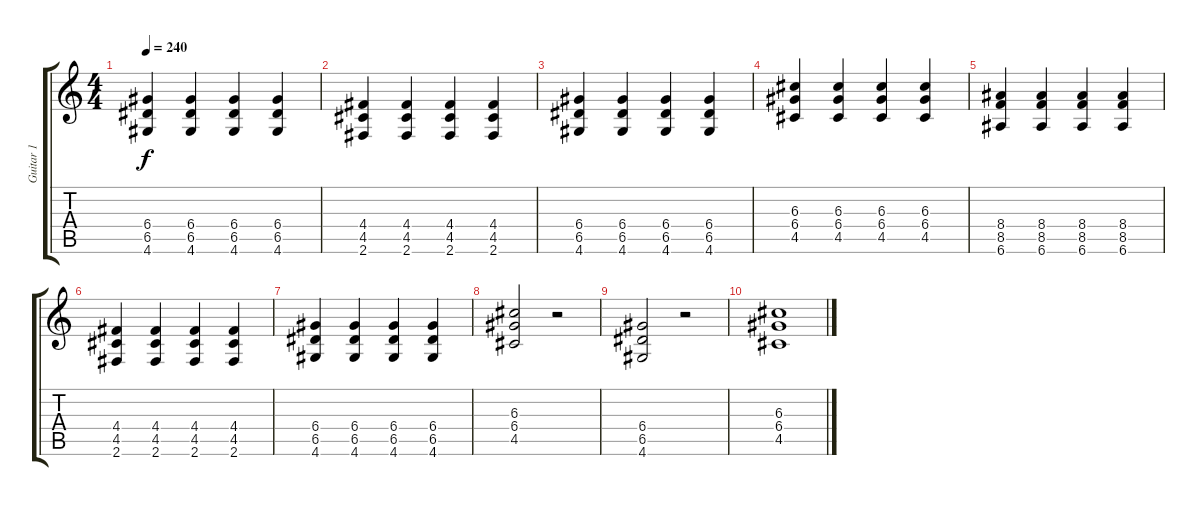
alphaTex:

\track ("Guitar 1" "Guitar 1") {instrument electricguitarclean}
\staff {score tabs}
\tuning (E4 B3 G3 D3 A2 E2) {hide}
\ts (4 4)
\tempo 240
\clef g2
\ks c
(6.4 6.5 4.6).4{dy f} (6.4 6.5 4.6).4 (6.4 6.5 4.6).4 (6.4 6.5 4.6).4 |
(4.4 4.5 2.6).4 (4.4 4.5 2.6).4 (4.4 4.5 2.6).4 (4.4 4.5 2.6).4 |
(6.4 6.5 4.6).4 (6.4 6.5 4.6).4 (6.4 6.5 4.6).4 (6.4 6.5 4.6).4 |
(6.3 6.4 4.5).4 (6.3 6.4 4.5).4 (6.3 6.4 4.5).4 (6.3 6.4 4.5).4 |
(8.4 8.5 6.6).4 (8.4 8.5 6.6).4 (8.4 8.5 6.6).4 (8.4 8.5 6.6).4 |
(4.4 4.5 2.6).4 (4.4 4.5 2.6).4 (4.4 4.5 2.6).4 (4.4 4.5 2.6).4 |
(6.4 6.5 4.6).4 (6.4 6.5 4.6).4 (6.4 6.5 4.6).4 (6.4 6.5 4.6).4 |
(6.3 6.4 4.5).2 r.2 |
(6.4 6.5 4.6).2 r.2 |
(6.3 6.4 4.5).1
